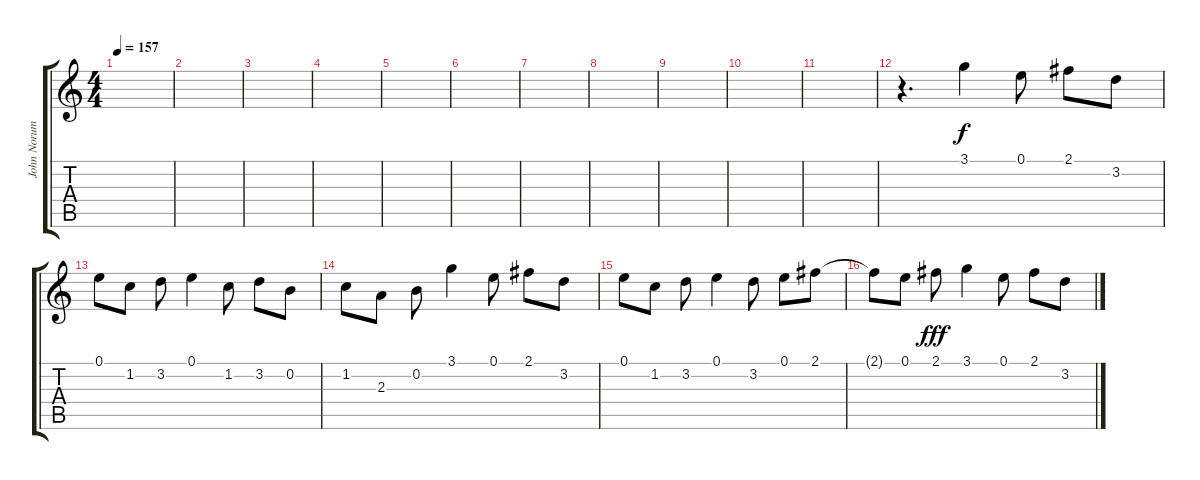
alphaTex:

\track ("John Norum" "John Norum") {instrument distortionguitar}
\staff {score tabs}
\tuning (E4 B3 G3 D3 A2 E2) {hide}
\ts (4 4)
\tempo 157
\clef g2
\ks c
|
|
|
|
|
|
|
|
|
|
|
r.4{d} 3.1.4 0.1.8 2.1.8 3.2.8 |
0.1.8 1.2.8 3.2.8 0.1.4 1.2.8 3.2.8 0.2.8 |
1.2.8 2.3.8 0.2.8 3.1.4 0.1.8 2.1.8 3.2.8 |
0.1.8 1.2.8 3.2.8 0.1.4 3.2.8 0.1.8 2.1.8 |
2.1{t}.8{dy f} 0.1.8 2.1.8{dy fff} 3.1.4 0.1.8 2.1.8 3.2.8
